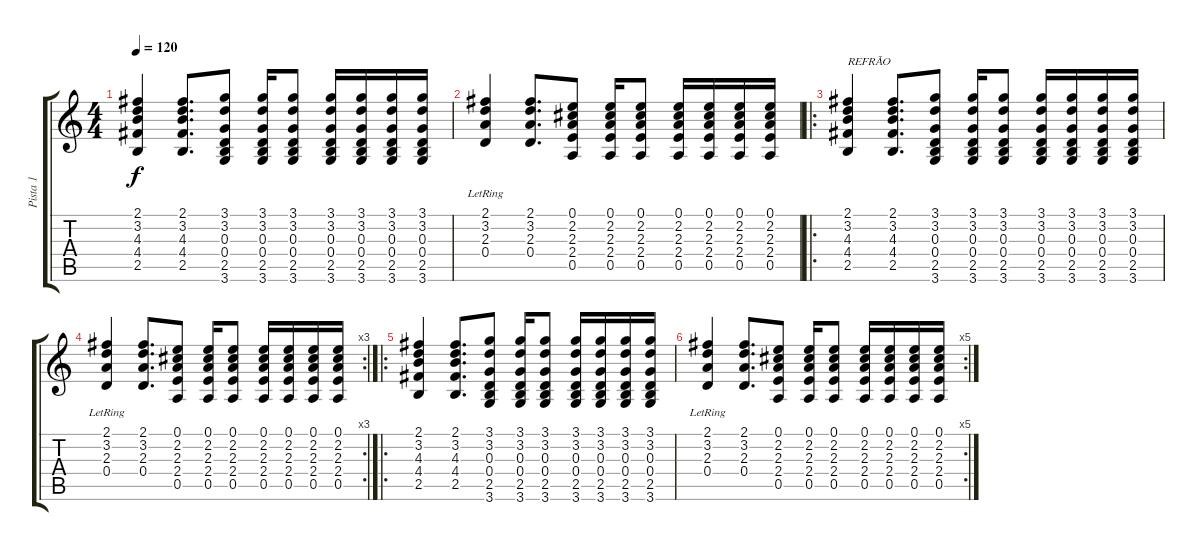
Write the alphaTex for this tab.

\track ("Pista 1" "Pista 1") {instrument acousticguitarsteel}
\staff {score tabs}
\tuning (E4 B3 G3 D3 A2 E2) {hide}
\ts (4 4)
\tempo 120
\clef g2
\ks c
(2.1 3.2 4.3 4.4 2.5).4{dy f} (2.1 3.2 4.3 4.4 2.5).8{d} (3.1 3.2 0.3 0.4 2.5 3.6).8 (3.1 3.2 0.3 0.4 2.5 3.6).16 (3.1 3.2 0.3 0.4 2.5 3.6).8 (3.1 3.2 0.3 0.4 2.5 3.6).16 (3.1 3.2 0.3 0.4 2.5 3.6).16 (3.1 3.2 0.3 0.4 2.5 3.6).16 (3.1 3.2 0.3 0.4 2.5 3.6).16 |
(2.1 3.2 2.3 0.4{lr}).4 (2.1 3.2 2.3 0.4).8{d} (0.1 2.2 2.3 2.4 0.5).8 (0.1 2.2 2.3 2.4 0.5).16 (0.1 2.2 2.3 2.4 0.5).8 (0.1 2.2 2.3 2.4 0.5).16 (0.1 2.2 2.3 2.4 0.5).16 (0.1 2.2 2.3 2.4 0.5).16 (0.1 2.2 2.3 2.4 0.5).16 |
\ro
(2.1 3.2 4.3 4.4 2.5).4{txt "REFRÃO"} (2.1 3.2 4.3 4.4 2.5).8{d} (3.1 3.2 0.3 0.4 2.5 3.6).8 (3.1 3.2 0.3 0.4 2.5 3.6).16 (3.1 3.2 0.3 0.4 2.5 3.6).8 (3.1 3.2 0.3 0.4 2.5 3.6).16 (3.1 3.2 0.3 0.4 2.5 3.6).16 (3.1 3.2 0.3 0.4 2.5 3.6).16 (3.1 3.2 0.3 0.4 2.5 3.6).16 |
\rc 3
(2.1 3.2 2.3 0.4{lr}).4 (2.1 3.2 2.3 0.4).8{d} (0.1 2.2 2.3 2.4 0.5).8 (0.1 2.2 2.3 2.4 0.5).16 (0.1 2.2 2.3 2.4 0.5).8 (0.1 2.2 2.3 2.4 0.5).16 (0.1 2.2 2.3 2.4 0.5).16 (0.1 2.2 2.3 2.4 0.5).16 (0.1 2.2 2.3 2.4 0.5).16 |
\ro
(2.1 3.2 4.3 4.4 2.5).4 (2.1 3.2 4.3 4.4 2.5).8{d} (3.1 3.2 0.3 0.4 2.5 3.6).8 (3.1 3.2 0.3 0.4 2.5 3.6).16 (3.1 3.2 0.3 0.4 2.5 3.6).8 (3.1 3.2 0.3 0.4 2.5 3.6).16 (3.1 3.2 0.3 0.4 2.5 3.6).16 (3.1 3.2 0.3 0.4 2.5 3.6).16 (3.1 3.2 0.3 0.4 2.5 3.6).16 |
\rc 5
(2.1 3.2 2.3 0.4{lr}).4 (2.1 3.2 2.3 0.4).8{d} (0.1 2.2 2.3 2.4 0.5).8 (0.1 2.2 2.3 2.4 0.5).16 (0.1 2.2 2.3 2.4 0.5).8 (0.1 2.2 2.3 2.4 0.5).16 (0.1 2.2 2.3 2.4 0.5).16 (0.1 2.2 2.3 2.4 0.5).16 (0.1 2.2 2.3 2.4 0.5).16
